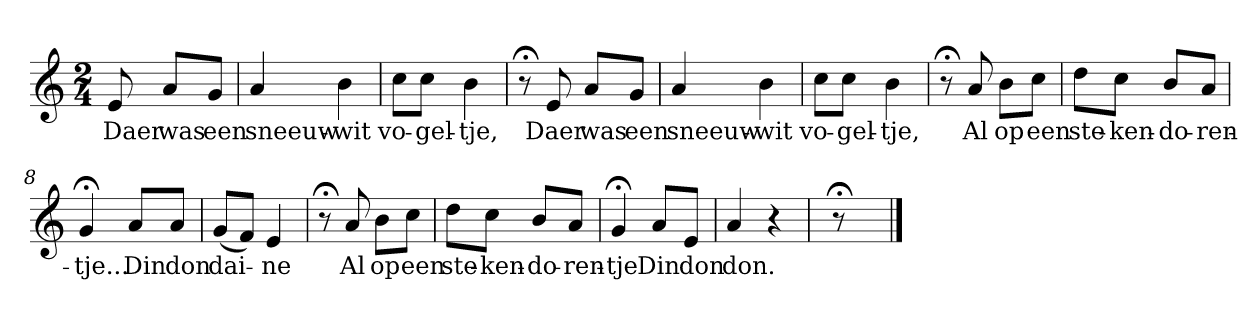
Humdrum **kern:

**kern	**text
*part1	*part1
*staff1	*staff1
*k[]	*
*a:	*
*M2/4	*
*MM120	*
=	=
8e	Daer
8aL	was
8gJ	een
=1	=1
4a	sneeuw-
4b	-wit
=2	=2
8ccL	vo-
8ccJ	-gel-
4b	-tje,
=3	=3
8r;<	.
8e	Daer
8aL	was
8gJ	een
=4	=4
4a	sneeuw-
4b	-wit
=5	=5
8ccL	vo-
8ccJ	-gel-
4b	-tje,
=6	=6
8r;<	.
8a	Al
8bL	op
8ccJ	een
=7	=7
8ddL	ste-
8ccJ	-ken-
8bL	-do-
8aJ	-ren-
=8	=8
4g;<	-tje...
8aL	Din
8aJ	don
=9	=9
(8gL	dai-
8fJ)	.
4e	-ne
=10	=10
8r;<	.
8a	Al
8bL	op
8ccJ	een
=11	=11
8ddL	ste-
8ccJ	-ken-
8bL	-do-
8aJ	-ren-
=12	=12
4g;<	-tje
8aL	Din
8eJ	don
=13	=13
4a	don.
4r	.
=14	=14
8r;<	.
==	==
*-	*-
